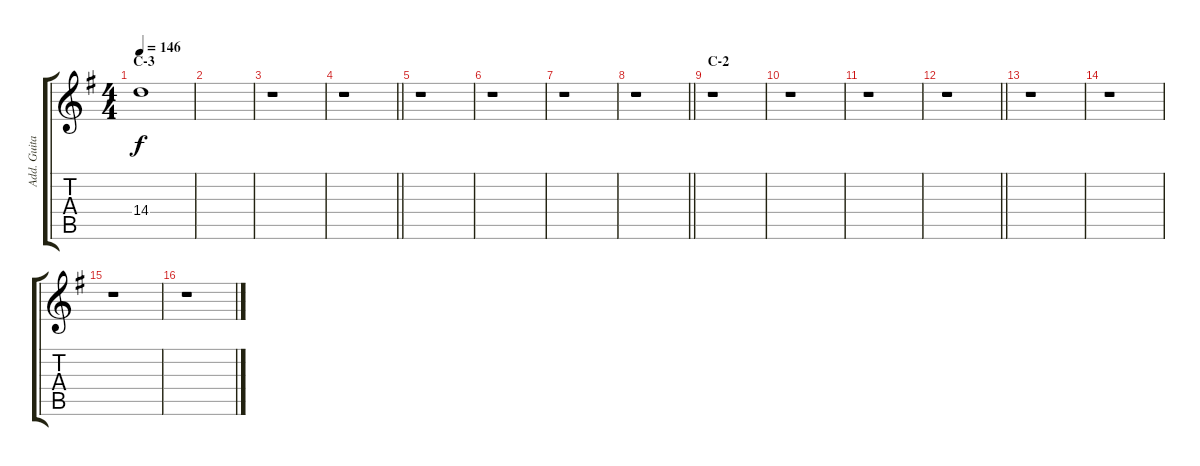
\track ("Add. Guitar" "Add. Guita") {instrument distortionguitar}
\staff {score tabs}
\tuning (D4 A3 F3 C3 G2 D2) {hide}
\ts (4 4)
\section ("" "C-3")
\tempo 146
\clef g2
\ks g
14.4.1{dy f} |
|
r.1 |
\barLineRight lightlight
r.1 |
r.1 |
r.1 |
r.1 |
\barLineRight lightlight
r.1 |
\section ("" "C-2")
r.1 |
r.1 |
r.1 |
\barLineRight lightlight
r.1 |
r.1 |
r.1 |
r.1 |
r.1
